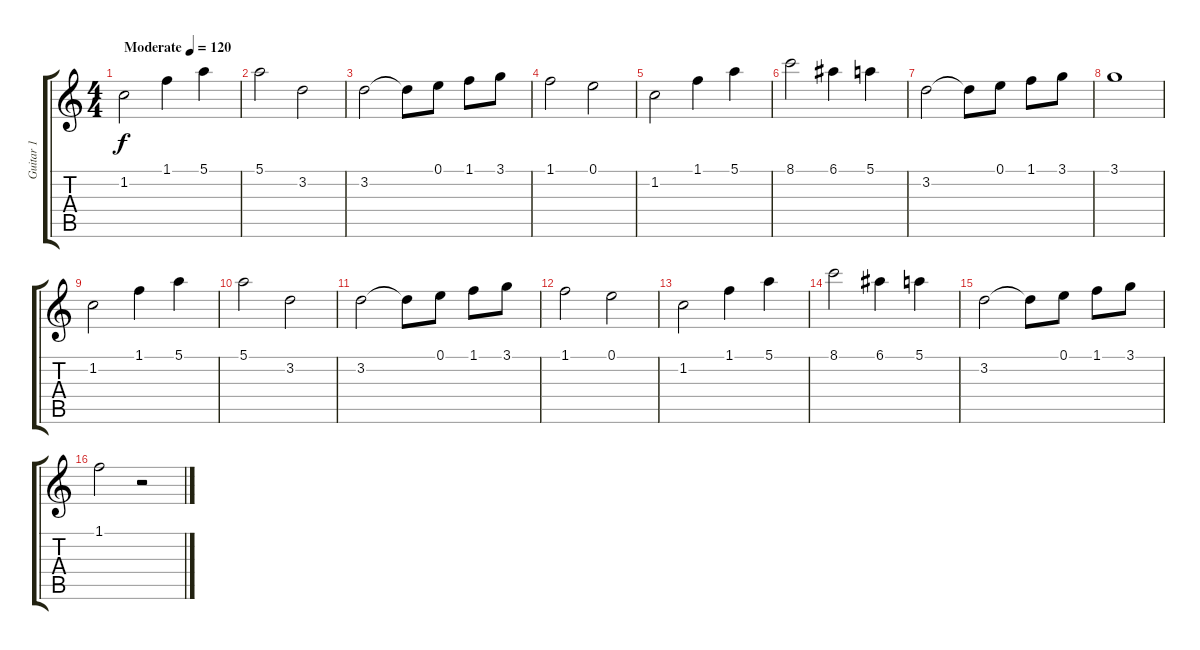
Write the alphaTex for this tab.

\track ("Guitar 1" "Guitar 1") {instrument distortionguitar}
\staff {score tabs}
\tuning (E4 B3 G3 D3 A2 E2) {hide}
\ts (4 4)
\tempo (120 "Moderate")
\clef g2
\ks c
1.2.2{dy f instrument distortionguitar} 1.1.4{volume 16} 5.1.4 |
5.1.2 3.2.2 |
3.2.2 3.2{t}.8 0.1.8 1.1.8 3.1.8 |
1.1.2 0.1.2 |
1.2.2 1.1.4 5.1.4 |
8.1.2 6.1.4 5.1.4 |
3.2.2 3.2{t}.8 0.1.8 1.1.8 3.1.8 |
3.1.1 |
1.2.2 1.1.4 5.1.4 |
5.1.2 3.2.2 |
3.2.2 3.2{t}.8 0.1.8 1.1.8 3.1.8 |
1.1.2 0.1.2 |
1.2.2 1.1.4 5.1.4 |
8.1.2 6.1.4 5.1.4 |
3.2.2 3.2{t}.8 0.1.8 1.1.8 3.1.8 |
1.1.2 r.2
